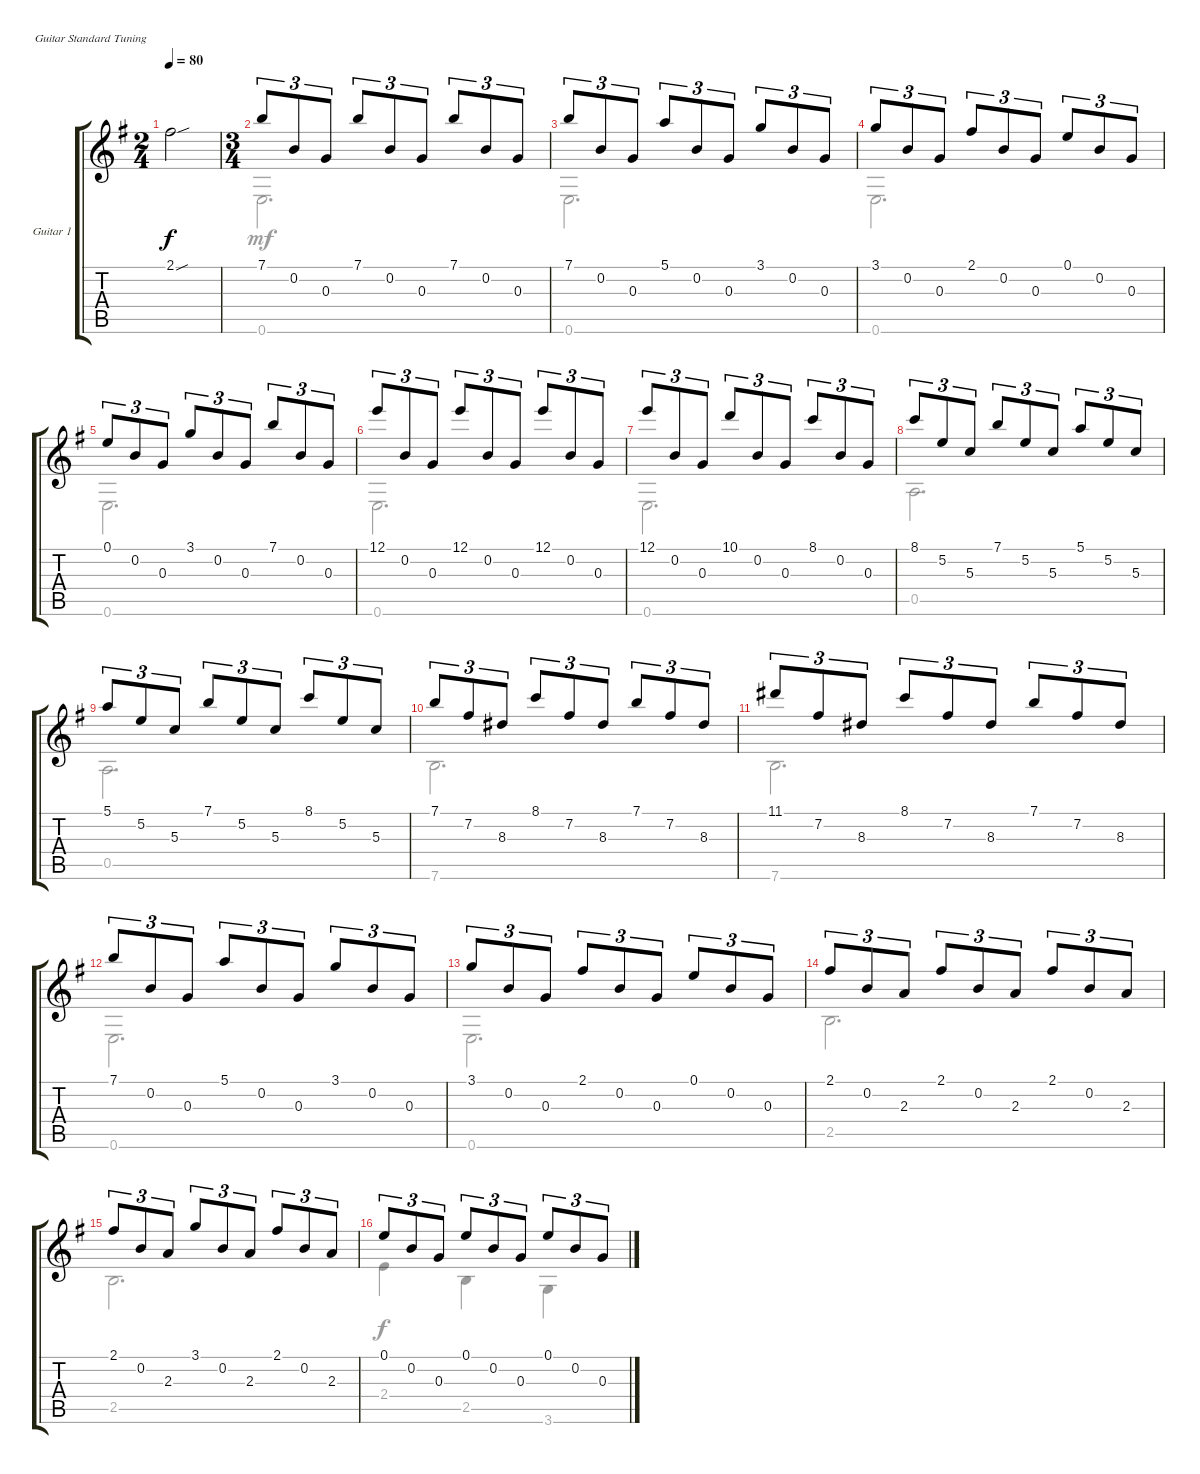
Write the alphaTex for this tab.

\defaultSystemsLayout 4
\bracketExtendMode groupsimilarinstruments
\firstSystemTrackNameOrientation horizontal
\otherSystemsTrackNameOrientation horizontal
\track ("Nylon Guitar" "Guitar 1") {instrument acousticguitarnylon}
\staff {score tabs}
\tuning (E4 B3 G3 D3 A2 E2)
\voice
\ts (2 4)
\tempo 80
\clef g2
\scale
0.944515
\ks g
2.1{sou}.2{dy f} |
\ts (3 4)
\scale
1.1715 7.1.8{tu (3 2)} 0.2.8{tu (3 2)} 0.3.8{tu (3 2)} 7.1.8{tu (3 2)} 0.2.8{tu (3 2)} 0.3.8{tu (3 2)} 7.1.8{tu (3 2)} 0.2.8{tu (3 2)} 0.3.8{tu (3 2)} |
\scale
0.91425 7.1.8{tu (3 2)} 0.2.8{tu (3 2)} 0.3.8{tu (3 2)} 5.1.8{tu (3 2)} 0.2.8{tu (3 2)} 0.3.8{tu (3 2)} 3.1.8{tu (3 2)} 0.2.8{tu (3 2)} 0.3.8{tu (3 2)} |
\scale
0.91425 3.1.8{tu (3 2)} 0.2.8{tu (3 2)} 0.3.8{tu (3 2)} 2.1.8{tu (3 2)} 0.2.8{tu (3 2)} 0.3.8{tu (3 2)} 0.1.8{tu (3 2)} 0.2.8{tu (3 2)} 0.3.8{tu (3 2)} |
\scale
1.11097 0.1.8{tu (3 2)} 0.2.8{tu (3 2)} 0.3.8{tu (3 2)} 3.1.8{tu (3 2)} 0.2.8{tu (3 2)} 0.3.8{tu (3 2)} 7.1.8{tu (3 2)} 0.2.8{tu (3 2)} 0.3.8{tu (3 2)} |
\scale
0.944515 12.1.8{tu (3 2)} 0.2.8{tu (3 2)} 0.3.8{tu (3 2)} 12.1.8{tu (3 2)} 0.2.8{tu (3 2)} 0.3.8{tu (3 2)} 12.1.8{tu (3 2)} 0.2.8{tu (3 2)} 0.3.8{tu (3 2)} |
\scale
0.944515 12.1.8{tu (3 2)} 0.2.8{tu (3 2)} 0.3.8{tu (3 2)} 10.1.8{tu (3 2)} 0.2.8{tu (3 2)} 0.3.8{tu (3 2)} 8.1.8{tu (3 2)} 0.2.8{tu (3 2)} 0.3.8{tu (3 2)} |
\scale
1.11097 8.1.8{tu (3 2)} 5.2.8{tu (3 2)} 5.3.8{tu (3 2)} 7.1.8{tu (3 2)} 5.2.8{tu (3 2)} 5.3.8{tu (3 2)} 5.1.8{tu (3 2)} 5.2.8{tu (3 2)} 5.3.8{tu (3 2)} |
\scale
0.944515 5.1.8{tu (3 2)} 5.2.8{tu (3 2)} 5.3.8{tu (3 2)} 7.1.8{tu (3 2)} 5.2.8{tu (3 2)} 5.3.8{tu (3 2)} 8.1.8{tu (3 2)} 5.2.8{tu (3 2)} 5.3.8{tu (3 2)} |
\scale
0.944515 7.1.8{tu (3 2)} 7.2.8{tu (3 2)} 8.3.8{tu (3 2)} 8.1.8{tu (3 2)} 7.2.8{tu (3 2)} 8.3.8{tu (3 2)} 7.1.8{tu (3 2)} 7.2.8{tu (3 2)} 8.3.8{tu (3 2)} |
\scale
1.11097 11.1.8{tu (3 2)} 7.2.8{tu (3 2)} 8.3.8{tu (3 2)} 8.1.8{tu (3 2)} 7.2.8{tu (3 2)} 8.3.8{tu (3 2)} 7.1.8{tu (3 2)} 7.2.8{tu (3 2)} 8.3.8{tu (3 2)} |
\scale
0.944515 7.1.8{tu (3 2)} 0.2.8{tu (3 2)} 0.3.8{tu (3 2)} 5.1.8{tu (3 2)} 0.2.8{tu (3 2)} 0.3.8{tu (3 2)} 3.1.8{tu (3 2)} 0.2.8{tu (3 2)} 0.3.8{tu (3 2)} |
\scale
0.267896
\scale
0.944515 3.1.8{tu (3 2)} 0.2.8{tu (3 2)} 0.3.8{tu (3 2)} 2.1.8{tu (3 2)} 0.2.8{tu (3 2)} 0.3.8{tu (3 2)} 0.1.8{tu (3 2)} 0.2.8{tu (3 2)} 0.3.8{tu (3 2)} |
\scale
0.219966 2.1.8{tu (3 2)} 0.2.8{tu (3 2)} 2.3.8{tu (3 2)} 2.1.8{tu (3 2)} 0.2.8{tu (3 2)} 2.3.8{tu (3 2)} 2.1.8{tu (3 2)} 0.2.8{tu (3 2)} 2.3.8{tu (3 2)} |
\scale
0.231393 2.1.8{tu (3 2)} 0.2.8{tu (3 2)} 2.3.8{tu (3 2)} 3.1.8{tu (3 2)} 0.2.8{tu (3 2)} 2.3.8{tu (3 2)} 2.1.8{tu (3 2)} 0.2.8{tu (3 2)} 2.3.8{tu (3 2)} |
\scale
0.222898 0.1.8{tu (3 2)} 0.2.8{tu (3 2)} 0.3.8{tu (3 2)} 0.1.8{tu (3 2)} 0.2.8{tu (3 2)} 0.3.8{tu (3 2)} 0.1.8{tu (3 2)} 0.2.8{tu (3 2)} 0.3.8{tu (3 2)}
\voice
\clef g2
\ottava regular
\simile none
\scale
0.944515
\ks g
|
\scale
1.1715 0.6.2{d dy mf} |
\scale
0.91425 0.6.2{d} |
\scale
0.91425 0.6.2{d} |
\scale
1.11097 0.6.2{d} |
\scale
0.944515 0.6.2{d} |
\scale
0.944515 0.6.2{d} |
\scale
1.11097 0.5.2{d} |
\scale
0.944515 0.5.2{d} |
\scale
0.944515 7.6.2{d} |
\scale
1.11097 7.6.2{d} |
\scale
0.944515 0.6.2{d} |
\scale
0.944515 0.6.2{d} |
2.5.2{d} |
2.5.2{d} |
2.4.4{dy f} 2.5.4 3.6.4
